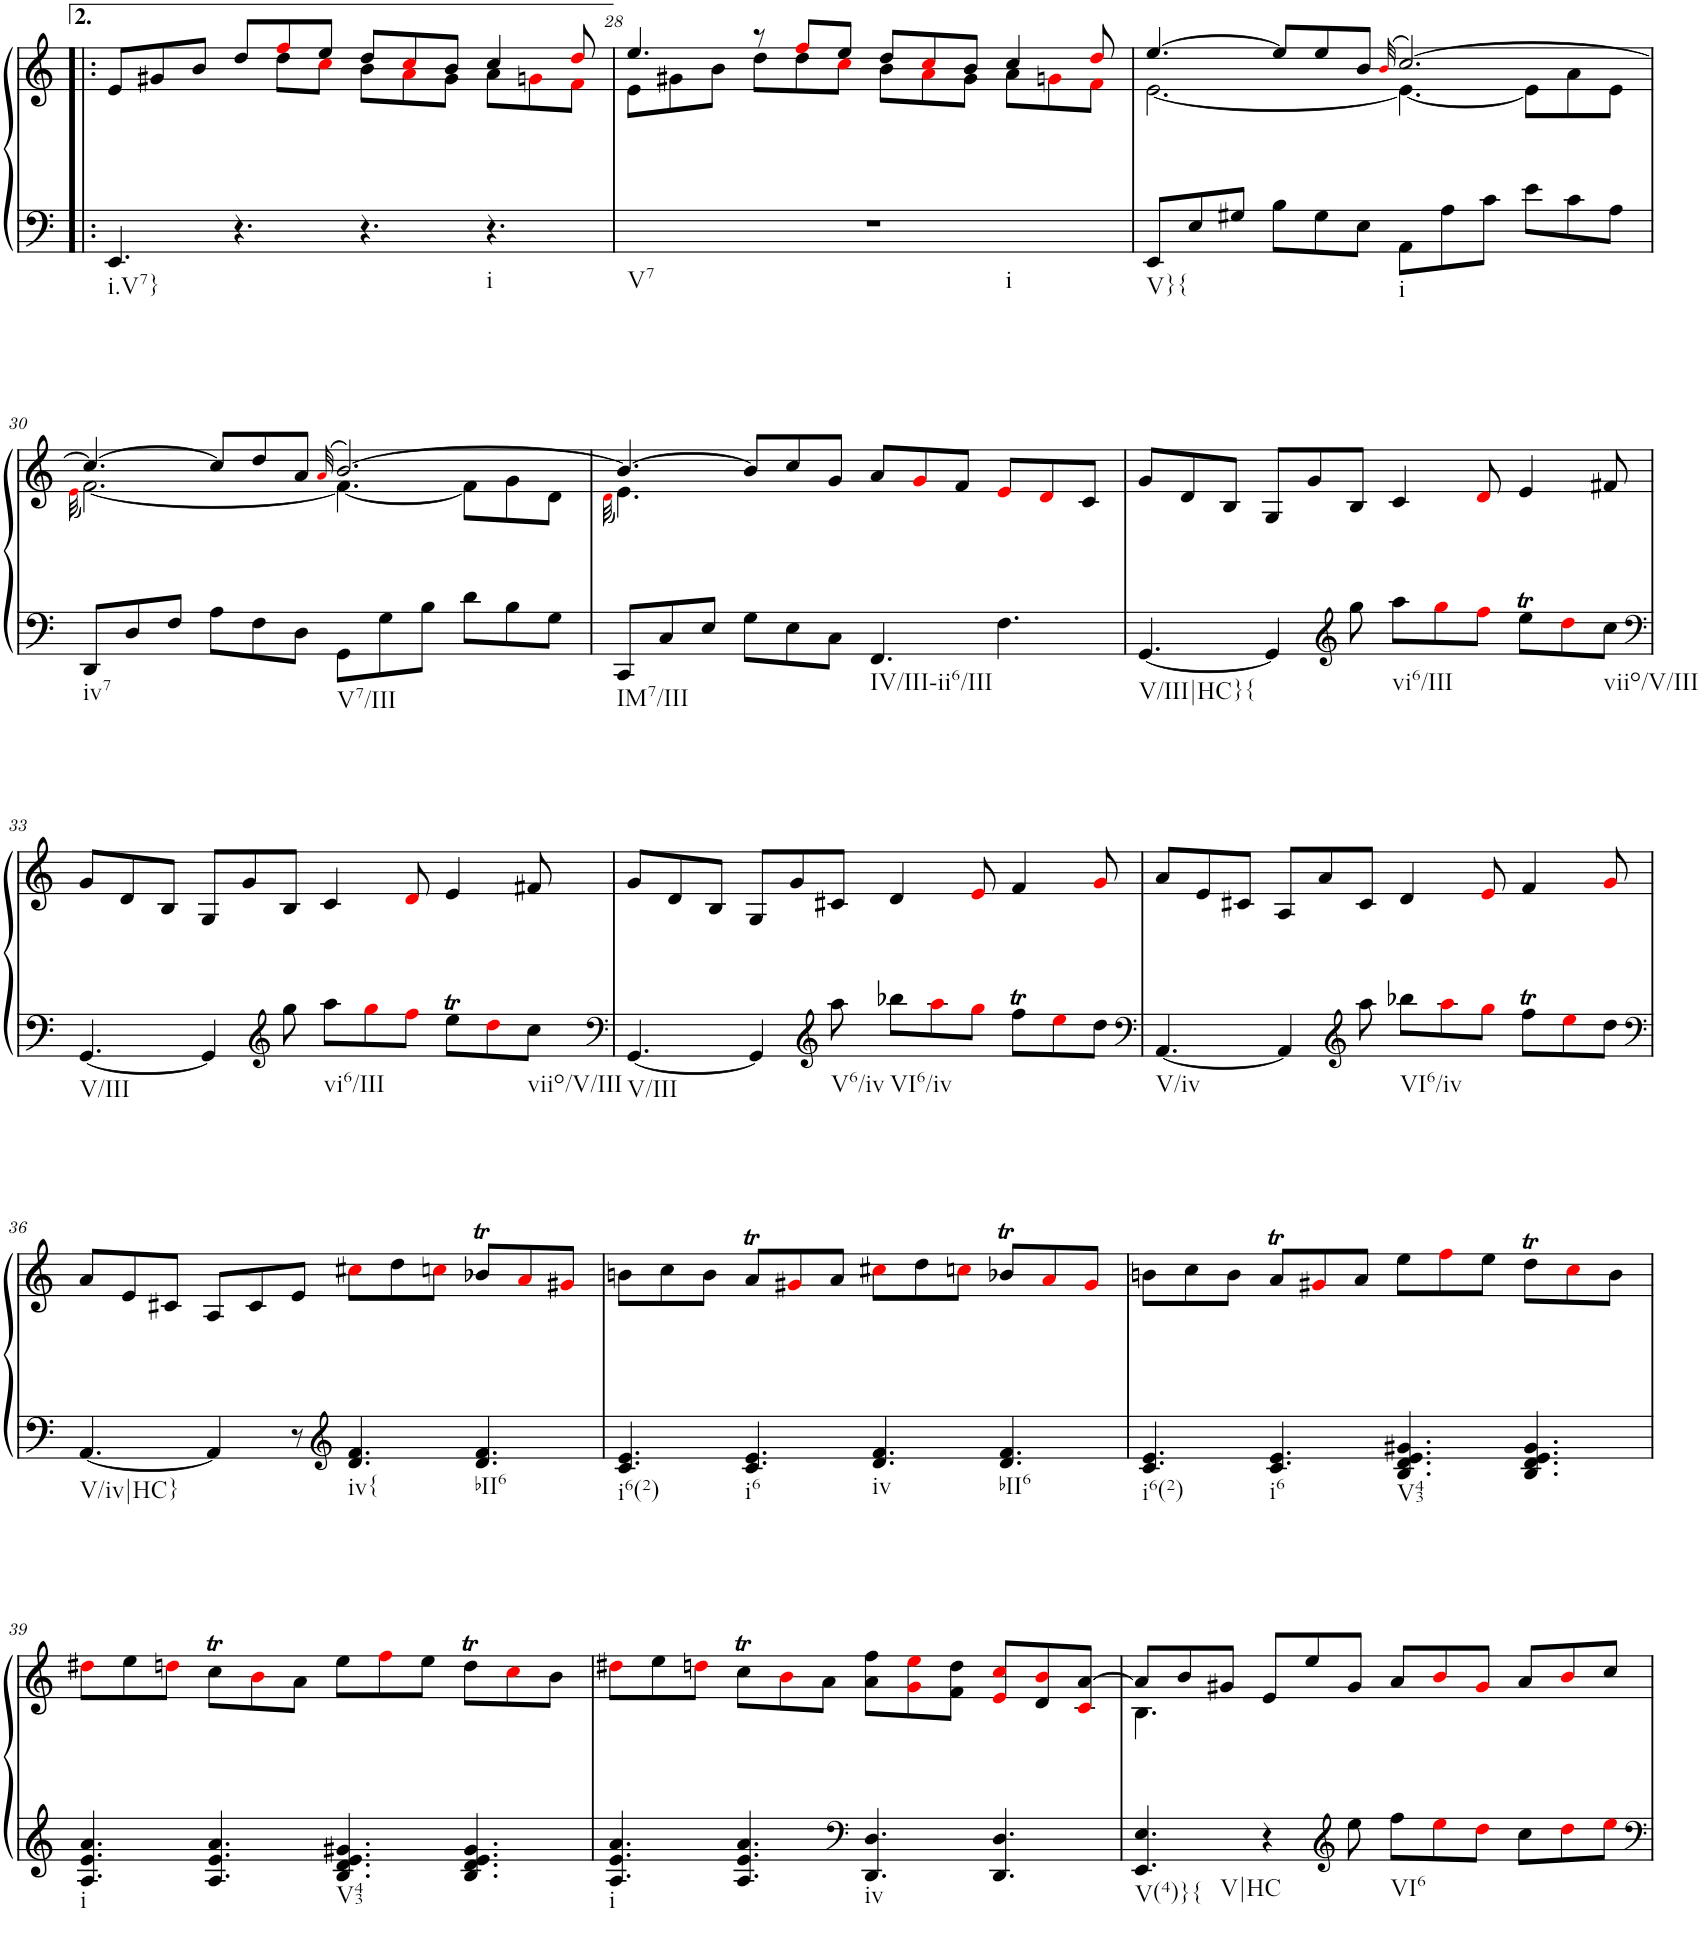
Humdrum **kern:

**kern	**kern
*part1	*part1
*staff2	*staff1
*I"Piano	*
*I'Pno.	*
!!LO:PB:g=z
*clefF4	*clefG2
*k[]	*k[]
*M12/8	*M12/8
=27X1!|:	=27X1!|:
*	*^
!LO:TX:b:t=i.V7}	!	!
4.EE/	8e/L	2ryy
.	8g#X/	.
.	8b/J	.
4.r	8dd/L	.
.	8ffi/	8dd\L
.	8ee/J	8cci\J
4.r	8dd/L	8b\L
.	8cci/	8ai\
.	8b/J	8g#\J
!LO:TX:b:t=i	!	!
4.r	4cc/	8a\L
.	.	8gni\
.	8ddi/	8fi\J
=28	=28	=28
!LO:TX:b:t=V7	!	!
!LO:TX:b:t=i	!	!
1.r	4.ee/	8e\L
.	.	8g#X\
.	.	8b\J
.	8r	8dd\L
.	8ffi/L	8dd\
.	8ee/J	8cci\J
.	8dd/L	8b\L
.	8cci/	8ai\
.	8b/J	8g#\J
.	4cc/	8a\L
.	.	8gni\
.	8ddi/	8fi\J
=29	=29	=29
!LO:TX:b:t=V}{	!	!
8EE/L	[4.ee/	[2.e\
8E/	.	.
8G#X/J	.	.
8B\L	8ee/L]	.
8G#\	8ee/	.
8E\J	8b/J	.
.	(32qbi/	.
!LO:TX:b:t=i	!	!
8AA\L	[2.cc/)	4.e\_
8A\	.	.
8c\J	.	.
8e\L	.	8e\L]
8c\	.	8a\
8A\J	.	8e\J
!!LO:LB:g=z	!!
=30	=30	=30
.	.	(32qei\
!LO:TX:b:t=iv7	!	!
8DD/L	4.cc/_	[2.f\)
8D/	.	.
8F/J	.	.
8A\L	8cc/L]	.
8F\	8dd/	.
8D\J	8a/J	.
.	(32qai/	.
!LO:TX:b:t=V7/III	!	!
8GG\L	[2.b/)	4.f\_
8G\	.	.
8B\J	.	.
8d\L	.	8f\L]
8B\	.	8g\
8G\J	.	8d\J
=31	=31	=31
.	.	(32qdi\
!LO:TX:b:t=IM7/III	!	!
8CC/L	4.b/_	4.e\)
8C/	.	.
8E/J	.	.
8G\L	8b/L]	1ryy
8E\	8cc/	.
8C\J	8g/J	.
!LO:TX:b:t=IV/III-ii6/III	!	!
4.FF/	8a/L	.
.	8gi/	.
.	8f/J	.
4.F\	8ei/L	.
.	8di/	.
.	8c/J	8ryy
=32	=32	=32
!LO:TX:b:t=V/III|HC}{	!	!
*	*v	*v
[4.GG/	8g/L
.	8d/
.	8B/J
4GG/]	8G/L
.	8g/
*clefG2	*
8gg\	8B/J
!LO:TX:b:t=vi6/III	!
8aa\L	4c/
8ggi\	.
8ffi\J	8di/
8eet\L	4e/
8ddi\	.
!LO:TX:b:t=viio/V/III	!
8cc\J	8f#X/
!!LO:LB:g=z
=33	=33
*clefF4	*
!LO:TX:b:t=V/III	!
[4.GG/	8g/L
.	8d/
.	8B/J
4GG/]	8G/L
.	8g/
*clefG2	*
8gg\	8B/J
!LO:TX:b:t=vi6/III	!
8aa\L	4c/
8ggi\	.
8ffi\J	8di/
8eet\L	4e/
8ddi\	.
!LO:TX:b:t=viio/V/III	!
8cc\J	8f#X/
=34	=34
*clefF4	*
!LO:TX:b:t=V/III	!
[4.GG/	8g/L
.	8d/
.	8B/J
4GG/]	8G/L
.	8g/
*clefG2	*
!LO:TX:b:t=V6/iv	!
8aa\	8c#X/J
!LO:TX:b:t=VI6/iv	!
8bb-X\L	4d/
8aai\	.
8ggi\J	8ei/
8ffT\L	4f/
8eei\	.
8dd\J	8gi/
=35	=35
*clefF4	*
!LO:TX:b:t=V/iv	!
[4.AA/	8a/L
.	8e/
.	8c#X/J
4AA/]	8A/L
.	8a/
*clefG2	*
8aa\	8c#/J
!LO:TX:b:t=VI6/iv	!
8bb-X\L	4d/
8aai\	.
8ggi\J	8ei/
8ffT\L	4f/
8eei\	.
8dd\J	8gi/
!!LO:LB:g=z
=36	=36
*clefF4	*
!LO:TX:b:t=V/iv|HC}	!
[4.AA/	8a/L
.	8e/
.	8c#X/J
4AA/]	8A/L
.	8c#/
8r	8e/J
*clefG2	*
!LO:TX:b:t=iv{	!
4.d/ 4.f/	8cc#Xi\L
.	8dd\
.	8ccni\J
!LO:TX:b:t=bII6	!
4.d/ 4.f/	8b-XT/L
.	8ai/
.	8g#Xi/J
=37	=37
!LO:TX:b:t=i6(2)	!
4.c/ 4.e/	8bn\L
.	8cc\
.	8b\J
!LO:TX:b:t=i6	!
4.c/ 4.e/	8aT/L
.	8g#Xi/
.	8a/J
!LO:TX:b:t=iv	!
4.d/ 4.f/	8cc#Xi\L
.	8dd\
.	8ccni\J
!LO:TX:b:t=bII6	!
4.d/ 4.f/	8b-XT/L
.	8ai/
.	8g#i/J
=38	=38
!LO:TX:b:t=i6(2)	!
4.c/ 4.e/	8bn\L
.	8cc\
.	8b\J
!LO:TX:b:t=i6	!
4.c/ 4.e/	8aT/L
.	8g#Xi/
.	8a/J
!LO:TX:b:t=V43	!
4.B/ 4.d/ 4.e/ 4.g#X/	8ee\L
.	8ffi\
.	8ee\J
4.B/ 4.d/ 4.e/ 4.g#/	8ddT\L
.	8cci\
.	8b\J
!!LO:LB:g=z
=39	=39
!LO:TX:b:t=i	!
4.A/ 4.e/ 4.a/	8dd#Xi\L
.	8ee\
.	8ddni\J
4.A/ 4.e/ 4.a/	8ccT\L
.	8bi\
.	8a\J
!LO:TX:b:t=V43	!
4.B/ 4.d/ 4.e/ 4.g#X/	8ee\L
.	8ffi\
.	8ee\J
4.B/ 4.d/ 4.e/ 4.g#/	8ddT\L
.	8cci\
.	8b\J
=40	=40
!LO:TX:b:t=i	!
4.A/ 4.e/ 4.a/	8dd#Xi\L
.	8ee\
.	8ddni\J
4.A/ 4.e/ 4.a/	8ccT\L
.	8bi\
.	8a\J
*clefF4	*
!LO:TX:b:t=iv	!
4.DD/ 4.D/	8a\ 8ff\L
.	8gi\ 8eei\
.	8f\ 8dd\J
4.DD/ 4.D/	8ei/ 8cci/L
.	8d/ 8bi/
.	8ci/ [8a/J
=41	=41
*	*^
!LO:TX:b:t=V(4)}{	!	!
!LO:TX:b:t=V|HC	!	!
4.EE/ 4.E/	8a/L]	4.B\
.	8b/	.
.	8g#X/J	.
4r	8e/L	1ryy
.	8ee/	.
*clefG2	*	*
8ee\	8g#/J	.
!LO:TX:b:t=VI6	!	!
8ff\L	8a/L	.
8eei\	8bi/	.
8ddi\J	8g#i/J	.
8cc\L	8a/L	.
8ddi\	8bi/	.
8eei\J	8cc/J	8ryy
*	*v	*v
=	=
*-	*-
